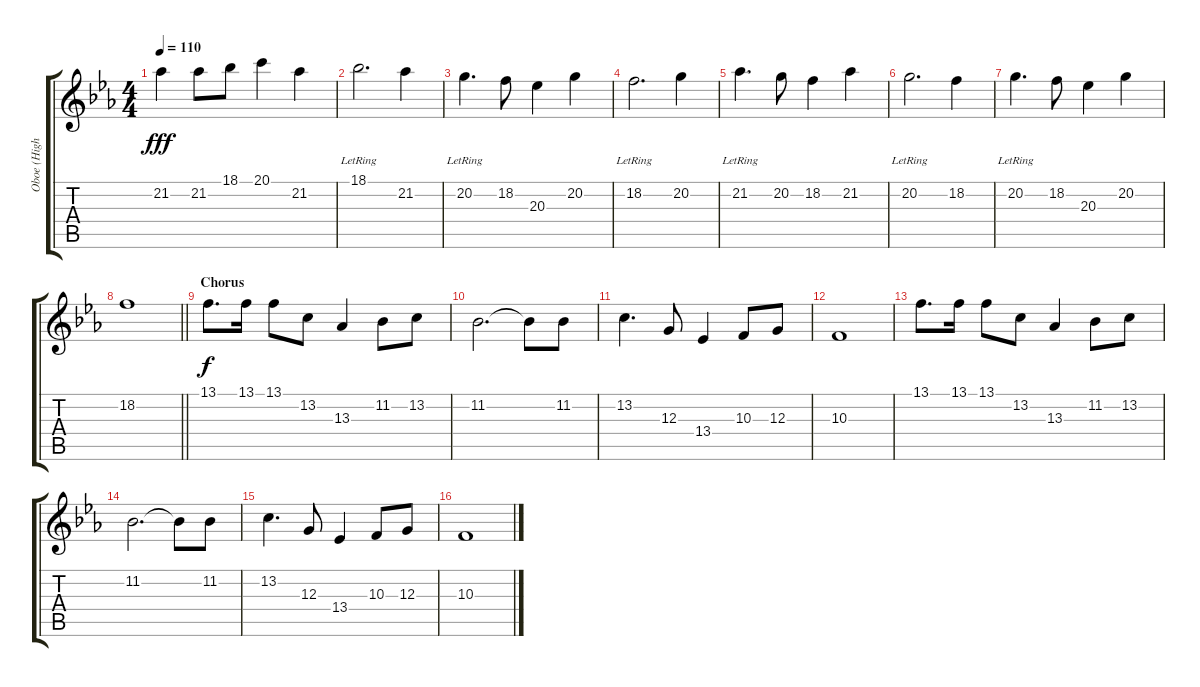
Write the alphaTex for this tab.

\track ("Oboe (High Keys)" "Oboe (High") {instrument panflute}
\staff {score tabs}
\tuning (E4 B3 G3 D3 A2 E2) {hide}
\ts (4 4)
\tempo 110
\clef g2
\ks cminor
21.2.4{dy fff} 21.2.8 18.1.8 20.1.4 21.2.4 |
18.1{lr}.2{d} 21.2.4 |
20.2{lr}.4{d} 18.2.8 20.3.4 20.2.4 |
18.2{lr}.2{d} 20.2.4 |
21.2{lr}.4{d} 20.2.8 18.2.4 21.2.4 |
20.2{lr}.2{d} 18.2.4 |
20.2{lr}.4{d} 18.2.8 20.3.4 20.2.4 |
\barLineRight lightlight
18.2.1 |
\section ("" "Chorus")
13.1.8{d dy f volume 12} 13.1.16 13.1.8 13.2.8 13.3.4 11.2.8 13.2.8 |
11.2.2{d} 11.2{t}.8 11.2.8 |
13.2.4{d} 12.3.8 13.4.4 10.3.8 12.3.8 |
10.3.1 |
13.1.8{d} 13.1.16 13.1.8 13.2.8 13.3.4 11.2.8 13.2.8 |
11.2.2{d} 11.2{t}.8 11.2.8 |
13.2.4{d} 12.3.8 13.4.4 10.3.8 12.3.8 |
10.3.1
